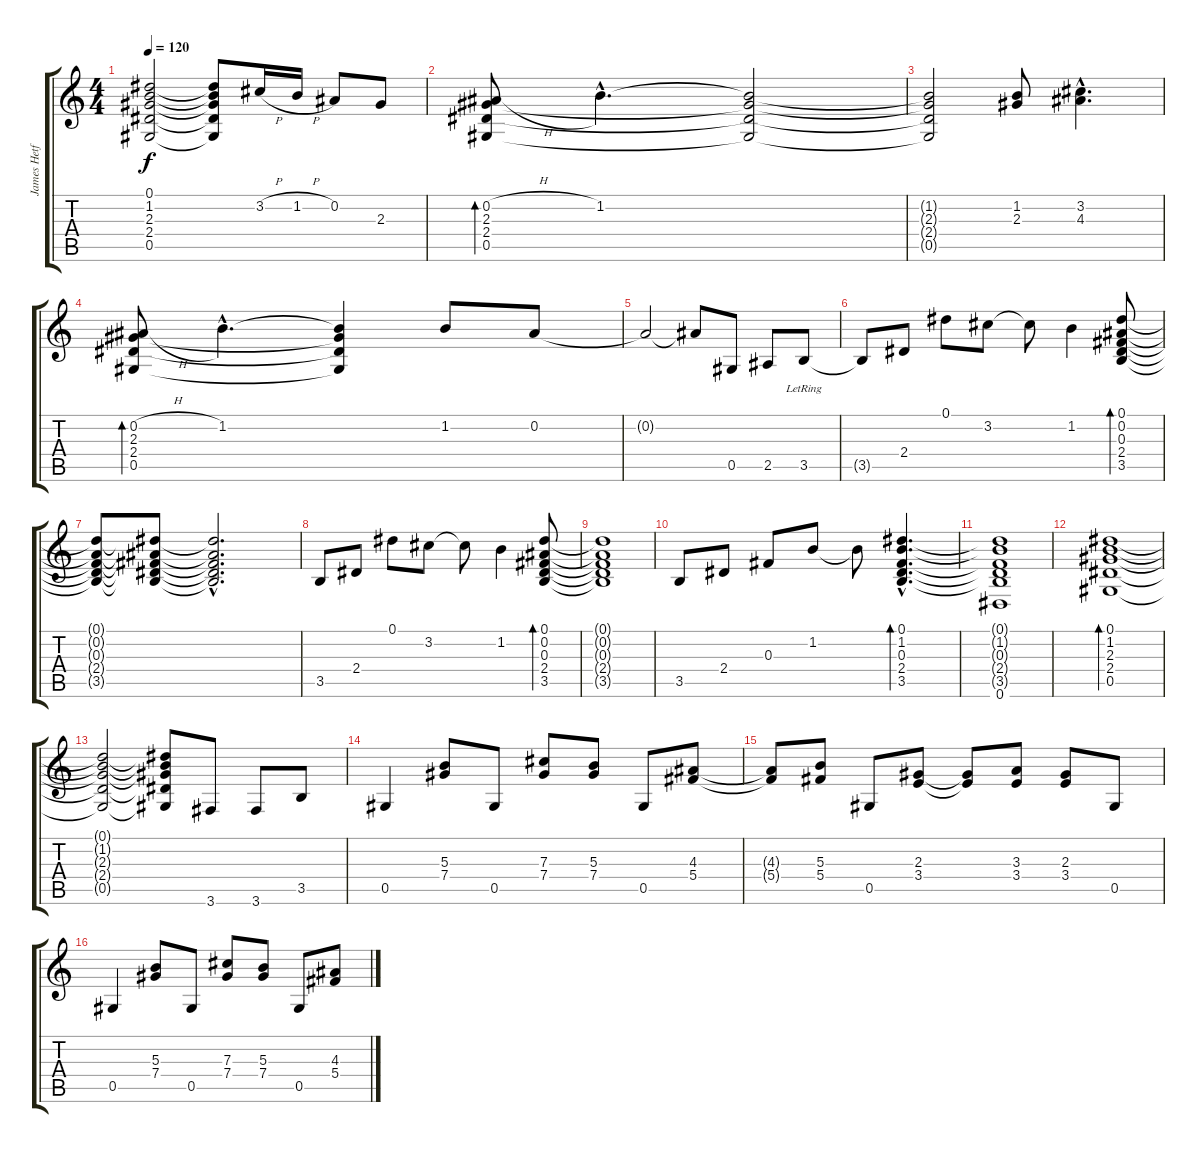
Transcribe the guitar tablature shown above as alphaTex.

\track ("James Hetfield" "James Hetf") {instrument distortionguitar}
\staff {score tabs}
\tuning (Eb4 Bb3 Gb3 Db3 Ab2 Eb2) {hide}
\ts (4 4)
\tempo 120
\clef g2
\ks c
(0.1{t} 1.2{t} 2.3{t} 2.4{t} 0.5{t}).2{dy f} (0.1{t} 1.2{t} 2.3{t} 2.4{t} 0.5{t}).8 3.2{h}.16 1.2{h}.16 0.2.8 2.3.8 |
(0.2{h} 2.3 2.4 0.5).8{bd 120} 1.2{hac}.4{d} (1.2{t} 2.3{t} 2.4{t} 0.5{t}).2 |
(1.2{t} 2.3{t} 2.4{t} 0.5{t}).2 (1.2 2.3).8 (3.2{hac} 4.3{hac}).4{d} |
(0.2{h} 2.3 2.4 0.5).8{bd 120} 1.2{hac}.4{d} (1.2{t} 2.3{t} 2.4{t} 0.5{t}).4 1.2.8 0.2.8 |
0.2{t}.2 0.2{t}.8 0.5.8 2.5.8 3.5{lr}.8 |
3.5{t}.8 2.4.8 0.1.8 3.2.8 3.2{t}.8 1.2.4 (0.1 0.2 0.3 2.4 3.5).8{bd 120} |
(0.1{t} 0.2{t} 0.3{t} 2.4{t} 3.5{t}).8 (0.1{t} 0.2{t} 0.3{t} 2.4{t} 3.5{t}).8 (0.1{hac t} 0.2{hac t} 0.3{hac t} 2.4{hac t} 3.5{hac t}).2{d} |
3.5.8 2.4.8 0.1.8 3.2.8 3.2{t}.8 1.2.4 (0.1 0.2 0.3 2.4 3.5).8{bd 120} |
(0.1{t} 0.2{t} 0.3{t} 2.4{t} 3.5{t}).1 |
3.5.8 2.4.8 0.3.8 1.2.8 1.2{t}.8 (0.1{hac} 1.2{hac} 0.3{hac} 2.4{hac} 3.5{hac}).4{d bd 120} |
(0.1{t} 1.2{t} 0.3{t} 2.4{t} 3.5{t} 0.6).1 |
(0.1 1.2 2.3 2.4 0.5).1{bd 120} |
(0.1{t} 1.2{t} 2.3{t} 2.4{t} 0.5{t}).2 (0.1{t} 1.2{t} 2.3{t} 2.4{t} 0.5{t}).8 3.6.8{instrument distortionguitar} 3.6.8 3.5.8 |
0.5.4 (5.3 7.4).8 0.5.8 (7.3 7.4).8 (5.3 7.4).8 0.5.8 (4.3 5.4).8 |
(4.3{t} 5.4{t}).8 (5.3 5.4).8 0.5.8 (2.3 3.4).8 (2.3{t} 3.4{t}).8 (3.3 3.4).8 (2.3 3.4).8 0.5.8 |
0.5.4 (5.3 7.4).8 0.5.8 (7.3 7.4).8 (5.3 7.4).8 0.5.8 (4.3 5.4).8
